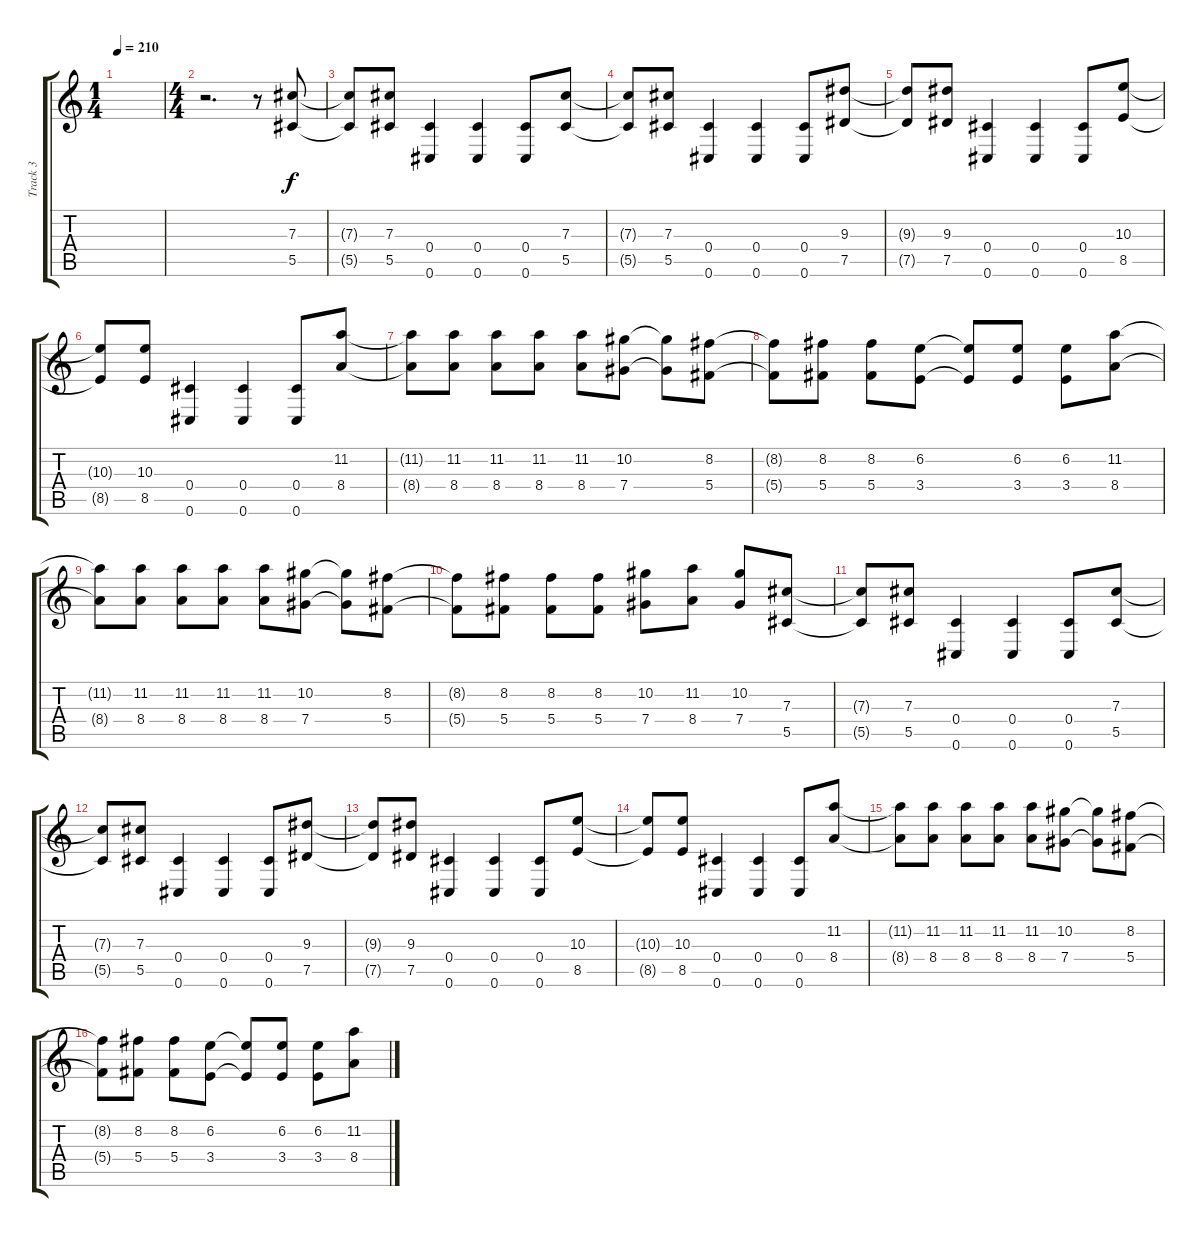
\track ("Track 3" "Track 3") {instrument electricguitarmuted}
\staff {score tabs}
\tuning (Eb4 Bb3 Gb3 Db3 Ab2 Db2) {hide}
\ts (1 4)
\tempo 210
\clef g2
\ks c
|
\ts (4 4)
r.2{d} r.8 (7.3 5.5).8 |
(7.3{t} 5.5{t}).8 (7.3 5.5).8 (0.4 0.6).4 (0.4 0.6).4 (0.4 0.6).8 (7.3 5.5).8 |
(7.3{t} 5.5{t}).8 (7.3 5.5).8 (0.4 0.6).4 (0.4 0.6).4 (0.4 0.6).8 (9.3 7.5).8 |
(9.3{t} 7.5{t}).8 (9.3 7.5).8 (0.4 0.6).4 (0.4 0.6).4 (0.4 0.6).8 (10.3 8.5).8 |
(10.3{t} 8.5{t}).8 (10.3 8.5).8 (0.4 0.6).4 (0.4 0.6).4 (0.4 0.6).8 (11.2 8.4).8 |
(11.2{t} 8.4{t}).8 (11.2 8.4).8 (11.2 8.4).8 (11.2 8.4).8 (11.2 8.4).8 (10.2 7.4).8 (10.2{t} 7.4{t}).8 (8.2 5.4).8 |
(8.2{t} 5.4{t}).8 (8.2 5.4).8 (8.2 5.4).8 (6.2 3.4).8 (6.2{t} 3.4{t}).8 (6.2 3.4).8 (6.2 3.4).8 (11.2 8.4).8 |
(11.2{t} 8.4{t}).8 (11.2 8.4).8 (11.2 8.4).8 (11.2 8.4).8 (11.2 8.4).8 (10.2 7.4).8 (10.2{t} 7.4{t}).8 (8.2 5.4).8 |
(8.2{t} 5.4{t}).8 (8.2 5.4).8 (8.2 5.4).8 (8.2 5.4).8 (10.2 7.4).8 (11.2 8.4).8 (10.2 7.4).8 (7.3 5.5).8 |
(7.3{t} 5.5{t}).8 (7.3 5.5).8 (0.4 0.6).4 (0.4 0.6).4 (0.4 0.6).8 (7.3 5.5).8 |
(7.3{t} 5.5{t}).8 (7.3 5.5).8 (0.4 0.6).4 (0.4 0.6).4 (0.4 0.6).8 (9.3 7.5).8 |
(9.3{t} 7.5{t}).8 (9.3 7.5).8 (0.4 0.6).4 (0.4 0.6).4 (0.4 0.6).8 (10.3 8.5).8 |
(10.3{t} 8.5{t}).8 (10.3 8.5).8 (0.4 0.6).4 (0.4 0.6).4 (0.4 0.6).8 (11.2 8.4).8 |
(11.2{t} 8.4{t}).8 (11.2 8.4).8 (11.2 8.4).8 (11.2 8.4).8 (11.2 8.4).8 (10.2 7.4).8 (10.2{t} 7.4{t}).8 (8.2 5.4).8 |
(8.2{t} 5.4{t}).8 (8.2 5.4).8 (8.2 5.4).8 (6.2 3.4).8 (6.2{t} 3.4{t}).8 (6.2 3.4).8 (6.2 3.4).8 (11.2 8.4).8
